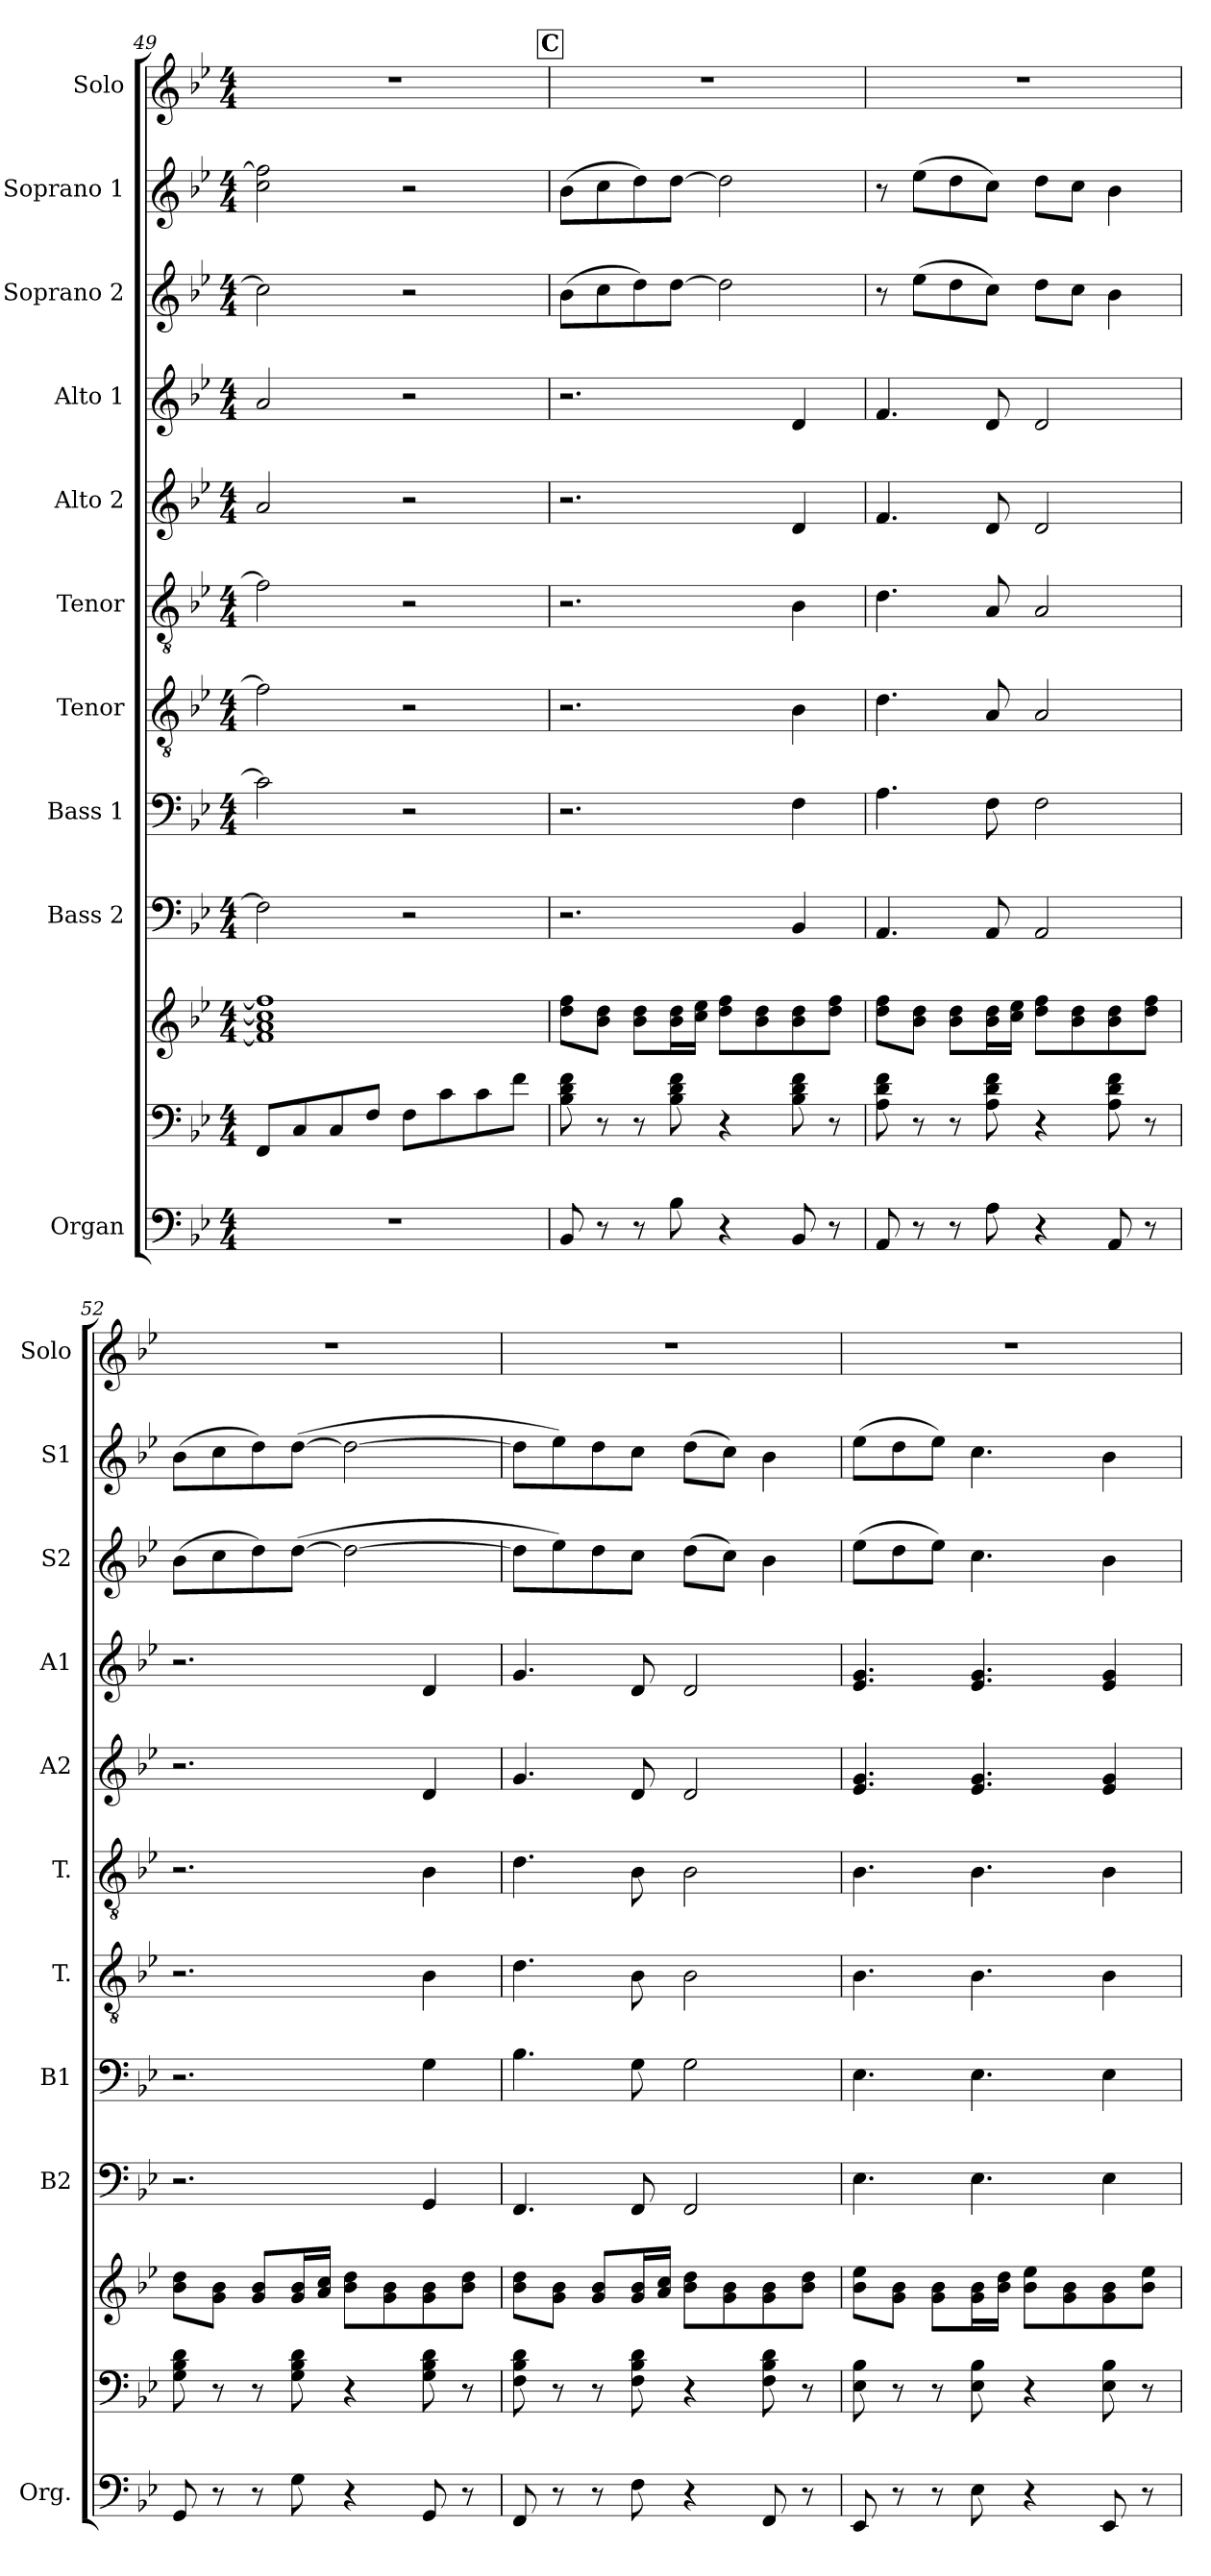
**kern	**kern	**kern	**kern	**kern	**kern	**kern	**kern	**kern	**kern	**kern	**kern
*part10	*part10	*part10	*part9	*part8	*part7	*part6	*part5	*part4	*part3	*part2	*part1
*staff12	*staff11	*staff10	*staff9	*staff8	*staff7	*staff6	*staff5	*staff4	*staff3	*staff2	*staff1
*I"Organ	*	*	*I"Bass 2	*I"Bass 1	*I"Tenor	*I"Tenor	*I"Alto 2	*I"Alto 1	*I"Soprano 2	*I"Soprano 1	*I"Solo
*I'Org.	*	*	*I'B2	*I'B1	*I'T.	*I'T.	*I'A2	*I'A1	*I'S2	*I'S1	*I'Solo
*clefF4	*clefF4	*clefG2	*clefF4	*clefF4	*clefGv2	*clefGv2	*clefG2	*clefG2	*clefG2	*clefG2	*clefG2
*k[b-e-]	*k[b-e-]	*k[b-e-]	*k[b-e-]	*k[b-e-]	*k[b-e-]	*k[b-e-]	*k[b-e-]	*k[b-e-]	*k[b-e-]	*k[b-e-]	*k[b-e-]
*M4/4	*M4/4	*M4/4	*M4/4	*M4/4	*M4/4	*M4/4	*M4/4	*M4/4	*M4/4	*M4/4	*M4/4
=49	=49	=49	=49	=49	=49	=49	=49	=49	=49	=49	=49
*	*	*^	*	*	*	*	*	*	*	*	*
1r	8FF/L	1f] 1cc] 1ff]	1a	2F\]	2c\]	2f\]	2f\]	2a/	2a/	2cc\]	2cc\ 2ff\]	1r
.	8C/	.	.	.	.	.	.	.	.	.	.	.
.	8C/	.	.	.	.	.	.	.	.	.	.	.
.	8F/J	.	.	.	.	.	.	.	.	.	.	.
.	8F\L	.	.	2r	2r	2r	2r	2r	2r	2r	2r	.
.	8c\	.	.	.	.	.	.	.	.	.	.	.
.	8c\	.	.	.	.	.	.	.	.	.	.	.
.	8f\J	.	.	.	.	.	.	.	.	.	.	.
*	*	*v	*v	*	*	*	*	*	*	*	*	*
!!LO:REH:place=s1:a:B:fs=14:t=C
=50	=50	=50	=50	=50	=50	=50	=50	=50	=50	=50	=50
8BB-/	8B-\ 8d\ 8f\	8dd\ 8ff\L	2.r	2.r	2.r	2.r	2.r	2.r	(>8b-\L	(>8b-\L	1r
8r	8r	8b-\ 8dd\J	.	.	.	.	.	.	8cc\	8cc\	.
8r	8r	8b-\ 8dd\L	.	.	.	.	.	.	8dd\)	8dd\)	.
8B-\	8B-\ 8d\ 8f\	16b-\ 16dd\L	.	.	.	.	.	.	[8dd\J	[8dd\J	.
.	.	16cc\ 16ee-\JJ	.	.	.	.	.	.	.	.	.
4r	4r	8dd\ 8ff\L	.	.	.	.	.	.	2dd\]	2dd\]	.
.	.	8b-\ 8dd\	.	.	.	.	.	.	.	.	.
8BB-/	8B-\ 8d\ 8f\	8b-\ 8dd\	4BB-/	4F\	4B-\	4B-\	4d/	4d/	.	.	.
8r	8r	8dd\ 8ff\J	.	.	.	.	.	.	.	.	.
=51	=51	=51	=51	=51	=51	=51	=51	=51	=51	=51	=51
8AA/	8A\ 8d\ 8f\	8dd\ 8ff\L	4.AA/	4.A\	4.d\	4.d\	4.f/	4.f/	8r	8r	1r
8r	8r	8b-\ 8dd\J	.	.	.	.	.	.	(>8ee-\L	(>8ee-\L	.
8r	8r	8b-\ 8dd\L	.	.	.	.	.	.	8dd\	8dd\	.
8A\	8A\ 8d\ 8f\	16b-\ 16dd\L	8AA/	8F\	8A/	8A/	8d/	8d/	8cc\J)	8cc\J)	.
.	.	16cc\ 16ee-\JJ	.	.	.	.	.	.	.	.	.
4r	4r	8dd\ 8ff\L	2AA/	2F\	2A/	2A/	2d/	2d/	8dd\L	8dd\L	.
.	.	8b-\ 8dd\	.	.	.	.	.	.	8cc\J	8cc\J	.
8AA/	8A\ 8d\ 8f\	8b-\ 8dd\	.	.	.	.	.	.	4b-\	4b-\	.
8r	8r	8dd\ 8ff\J	.	.	.	.	.	.	.	.	.
=52	=52	=52	=52	=52	=52	=52	=52	=52	=52	=52	=52
8GG/	8G\ 8B-\ 8d\	8b-\ 8dd\L	2.r	2.r	2.r	2.r	2.r	2.r	(>8b-\L	(>8b-\L	1r
8r	8r	8g\ 8b-\J	.	.	.	.	.	.	8cc\	8cc\	.
8r	8r	8g/ 8b-/L	.	.	.	.	.	.	8dd\)	8dd\)	.
8G\	8G\ 8B-\ 8d\	16g/ 16b-/L	.	.	.	.	.	.	(>[8dd\J	(>[8dd\J	.
.	.	16a/ 16cc/JJ	.	.	.	.	.	.	.	.	.
4r	4r	8b-\ 8dd\L	.	.	.	.	.	.	2dd\_	2dd\_	.
.	.	8g\ 8b-\	.	.	.	.	.	.	.	.	.
8GG/	8G\ 8B-\ 8d\	8g\ 8b-\	4GG/	4G\	4B-\	4B-\	4d/	4d/	.	.	.
8r	8r	8b-\ 8dd\J	.	.	.	.	.	.	.	.	.
=53	=53	=53	=53	=53	=53	=53	=53	=53	=53	=53	=53
8FF/	8F\ 8B-\ 8d\	8b-\ 8dd\L	4.FF/	4.B-\	4.d\	4.d\	4.g/	4.g/	8dd\L]	8dd\L]	1r
8r	8r	8g\ 8b-\J	.	.	.	.	.	.	8ee-\)	8ee-\)	.
8r	8r	8g/ 8b-/L	.	.	.	.	.	.	8dd\	8dd\	.
8F\	8F\ 8B-\ 8d\	16g/ 16b-/L	8FF/	8G\	8B-\	8B-\	8d/	8d/	8cc\J	8cc\J	.
.	.	16a/ 16cc/JJ	.	.	.	.	.	.	.	.	.
4r	4r	8b-\ 8dd\L	2FF/	2G\	2B-\	2B-\	2d/	2d/	(>8dd\L	(>8dd\L	.
.	.	8g\ 8b-\	.	.	.	.	.	.	8cc\J)	8cc\J)	.
8FF/	8F\ 8B-\ 8d\	8g\ 8b-\	.	.	.	.	.	.	4b-\	4b-\	.
8r	8r	8b-\ 8dd\J	.	.	.	.	.	.	.	.	.
=54	=54	=54	=54	=54	=54	=54	=54	=54	=54	=54	=54
8EE-/	8E-\ 8B-\	8b-\ 8ee-\L	4.E-\	4.E-\	4.B-\	4.B-\	4.e-/ 4.g/	4.e-/ 4.g/	(>8ee-\L	(>8ee-\L	1r
8r	8r	8g\ 8b-\J	.	.	.	.	.	.	8dd\	8dd\	.
8r	8r	8g\ 8b-\L	.	.	.	.	.	.	8ee-\J)	8ee-\J)	.
8E-\	8E-\ 8B-\	16g\ 16b-\L	4.E-\	4.E-\	4.B-\	4.B-\	4.e-/ 4.g/	4.e-/ 4.g/	4.cc\	4.cc\	.
.	.	16b-\ 16dd\JJ	.	.	.	.	.	.	.	.	.
4r	4r	8b-\ 8ee-\L	.	.	.	.	.	.	.	.	.
.	.	8g\ 8b-\	.	.	.	.	.	.	.	.	.
8EE-/	8E-\ 8B-\	8g\ 8b-\	4E-\	4E-\	4B-\	4B-\	4e-/ 4g/	4e-/ 4g/	4b-\	4b-\	.
8r	8r	8b-\ 8ee-\J	.	.	.	.	.	.	.	.	.
=	=	=	=	=	=	=	=	=	=	=	=
*-	*-	*-	*-	*-	*-	*-	*-	*-	*-	*-	*-
